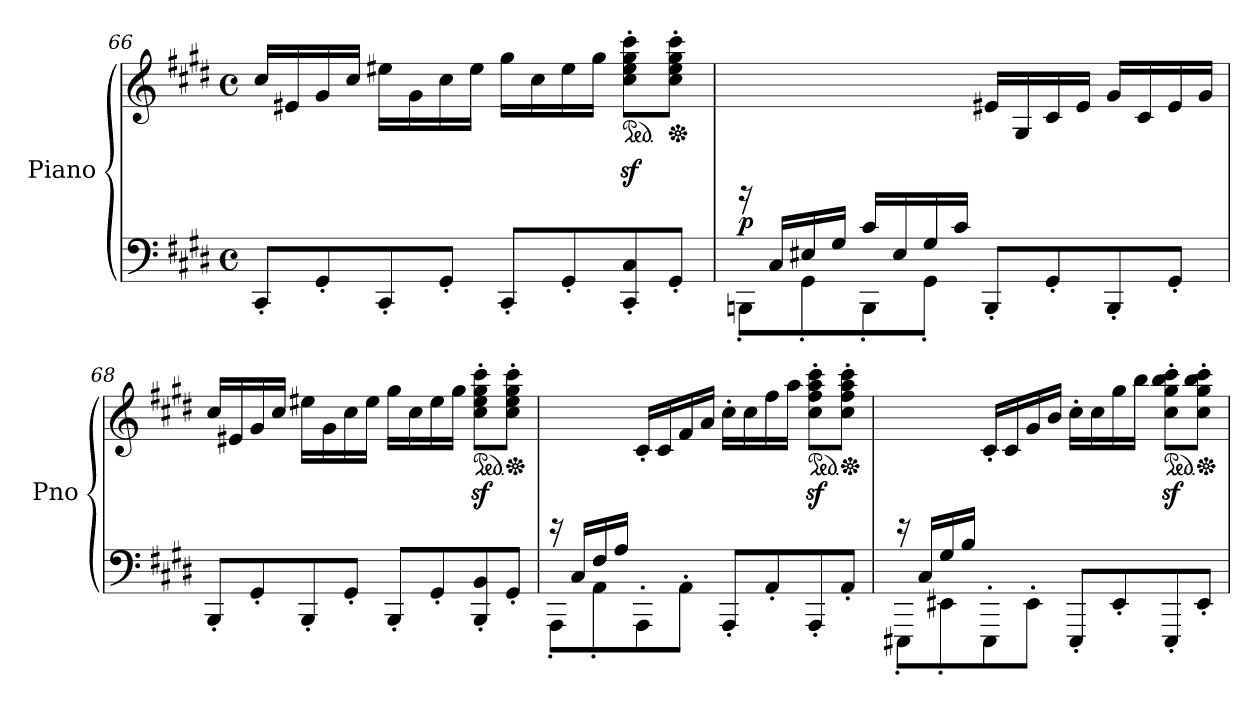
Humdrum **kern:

**kern	**kern	**dynam
*part1	*part1	*part1
*staff2	*staff1	*staff1/2
*I"Piano	*	*
*I'Pno	*	*
*clefF4	*clefG2	*
*k[f#c#g#d#]	*k[f#c#g#d#]	*
*M4/4	*M4/4	*
*met(c)	*met(c)	*
=66	=66	=66
8CC#'/L	16cc#/LL	.
.	16e#X/	.
8GG#'/	16g#/	.
.	16cc#/JJ	.
8CC#'/	16ee#X\LL	.
.	16g#\	.
8GG#'/J	16cc#\	.
.	16ee#\JJ	.
8CC#'/L	16gg#\LL	.
.	16cc#\	.
8GG#'/	16ee#\	.
.	16gg#\JJ	.
*	*ped	*
8CC#/' 8C#/'	8cc#\z<' 8ee#\z<' 8gg#\z<' 8ccc#\z<'L	.
*	*Xped	*
8GG#'/J	8cc#\' 8ee#\' 8gg#\' 8ccc#\'J	.
!!LO:PB:g=z
=67	=67	=67
*^	*	*
!	!	!	!LO:DY:b
16ryy	8BBBn'\L	16rCC	p
16C#/LL	.	4..ryy	.
16E#X/	8GG#'\	.	.
16G#/JJ	.	.	.
16c#/LL	8BBB'\	.	.
16E#/	.	.	.
16G#/	8GG#'\J	.	.
16c#/JJ	.	.	.
2ryy	8BBB'/L	16e#X/LL	.
.	.	16G#/	.
.	8GG#'/	16c#/	.
.	.	16e#/JJ	.
.	8BBB'/	16g#/LL	.
.	.	16c#/	.
.	8GG#'/J	16e#/	.
.	.	16g#/JJ	.
*v	*v	*	*
=68	=68	=68
8BBB'/L	16cc#/LL	.
.	16e#X/	.
8GG#'/	16g#/	.
.	16cc#/JJ	.
8BBB'/	16ee#X\LL	.
.	16g#\	.
8GG#'/J	16cc#\	.
.	16ee#\JJ	.
8BBB'/L	16gg#\LL	.
.	16cc#\	.
8GG#'/	16ee#\	.
.	16gg#\JJ	.
*	*ped	*
8BBB/' 8BB/'	8cc#\z<' 8ee#\z<' 8gg#\z<' 8ccc#\z<'L	.
*	*Xped	*
8GG#'/J	8cc#\' 8ee#\' 8gg#\' 8ccc#\'J	.
=69	=69	=69
*^	*	*
16ryy	8AAA'\L	16rCC	.
16C#/LL	.	8.ryy	.
16F#/	8AA'\	.	.
16A/JJ	.	.	.
2.ryy	8AAA'\	16c#'/LL	.
.	.	16c#/	.
.	8AA'\J	16f#/	.
.	.	16a/JJ	.
.	8AAA'/L	16cc#'\LL	.
.	.	16cc#\	.
.	8AA'/	16ff#\	.
.	.	16aa\JJ	.
*	*	*ped	*
.	8AAA'/	8cc#\z<' 8ff#\z<' 8aa\z<' 8ccc#\z<'L	.
*	*	*Xped	*
.	8AA'/J	8cc#\' 8ff#\' 8aa\' 8ccc#\'J	.
!!LO:PB:g=z
=70	=70	=70	=70
16ryy	8EEE#X'\L	16rCC	.
16C#/LL	.	8.ryy	.
16G#/	8EE#X'\	.	.
16B/JJ	.	.	.
2.ryy	8EEE#'\	16c#'/LL	.
.	.	16c#/	.
.	8EE#'\J	16g#/	.
.	.	16b/JJ	.
.	8EEE#'/L	16cc#'\LL	.
.	.	16cc#\	.
.	8EE#'/	16gg#\	.
.	.	16bb\JJ	.
*	*	*ped	*
.	8EEE#'/	8cc#\z<' 8gg#\z<' 8bb\z<' 8ccc#\z<'L	.
*	*	*Xped	*
.	8EE#'/J	8cc#\' 8gg#\' 8bb\' 8ccc#\'J	.
*v	*v	*	*
=	=	=
*-	*-	*-
